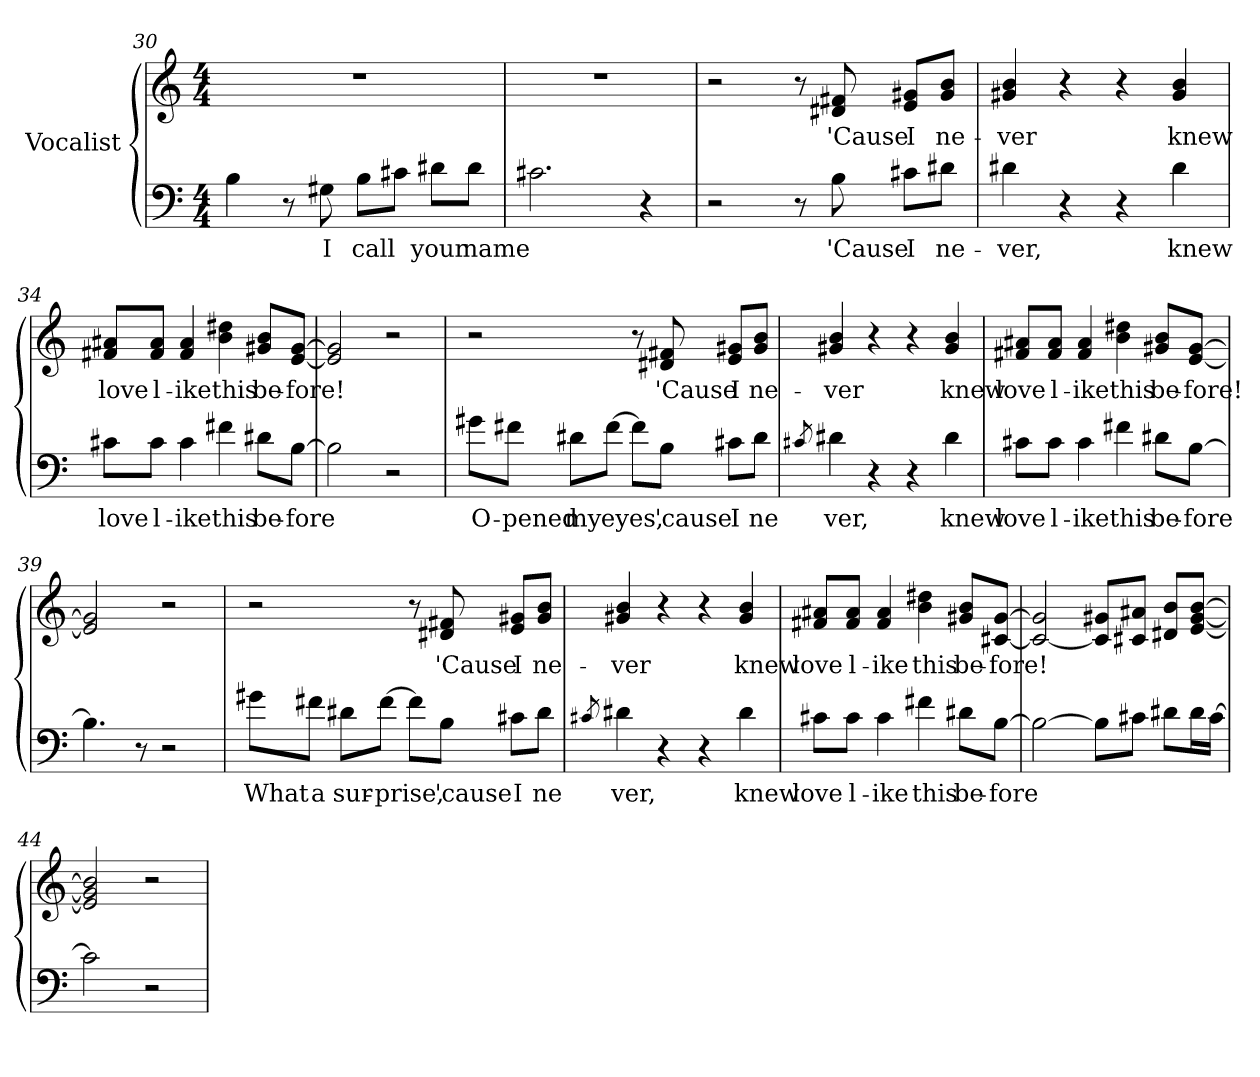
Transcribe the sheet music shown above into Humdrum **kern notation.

**kern	**text	**kern	**text
*part1	*part1	*part1	*part1
*staff2	*staff2	*staff1	*staff1
*I"Vocalist	*	*	*
*clefF4	*	*clefG2	*
*M4/4	*	*M4/4	*
=30	=30	=30	=30
4B	_	1r	.
8r	.	.	.
8G#X	I	.	.
8B\L	call	.	.
8c#X\J	_	.	.
8d#X\L	your	.	.
8d#\J	name	.	.
=31	=31	=31	=31
2.c#X	_	1r	.
4r	.	.	.
=32	=32	=32	=32
2r	.	2r	.
8r	.	8r	.
8B	'Cause	8d#X 8f#X	'Cause
8c#X\L	I	8e/ 8g#X/L	I
8d#X\J	ne-	8g#/ 8b/J	ne-
=33	=33	=33	=33
4d#X	-ver,	4g#X 4b	-ver
4r	.	4r	.
4r	.	4r	.
4d#	knew	4g# 4b	knew
=34	=34	=34	=34
8c#X\L	love	8f#X/ 8a#X/L	love
8c#\J	l-	8f#/ 8a#/J	l-
4c#	-ike	4f# 4a#	-ike
4f#X	this	4b 4dd#X	this
8d#X\L	be-	8g#X/ 8b/L	be-
[8B\J	-fore	[8e/ [8g#/J	-fore!
=35	=35	=35	=35
2B]	_	2e] 2g#]	_
2r	.	2r	.
=36	=36	=36	=36
8g#X\L	O-	2r	.
8f#X\J	-pened	.	.
8d#X\L	my	.	.
[8f#\J	eyes,	.	.
8f#\L]	_	8r	.
8B\J	'cause	8d#X 8f#X	'Cause
8c#X\L	I	8e/ 8g#X/L	I
8d#\J	ne-	8g#/ 8b/J	ne-
=37	=37	=37	=37
8qc#X	_	.	.
4d#X	-ver,	4g#X 4b	-ver
4r	.	4r	.
4r	.	4r	.
4d#	knew	4g# 4b	knew
=38	=38	=38	=38
8c#X\L	love	8f#X/ 8a#X/L	love
8c#\J	l-	8f#/ 8a#/J	l-
4c#	-ike	4f# 4a#	-ike
4f#X	this	4b 4dd#X	this
8d#X\L	be-	8g#X/ 8b/L	be-
[8B\J	-fore	[8e/ [8g#/J	-fore!
=39	=39	=39	=39
4.B]	_	2e] 2g#]	_
8r	.	.	.
2r	.	2r	.
=40	=40	=40	=40
8g#X\L	What	2r	.
8f#X\J	a	.	.
8d#X\L	sur-	.	.
[8f#\J	-prise,	.	.
8f#\L]	_	8r	.
8B\J	'cause	8d#X 8f#X	'Cause
8c#X\L	I	8e/ 8g#X/L	I
8d#\J	ne-	8g#/ 8b/J	ne-
=41	=41	=41	=41
8qc#X	_	.	.
4d#X	-ver,	4g#X 4b	-ver
4r	.	4r	.
4r	.	4r	.
4d#	knew	4g# 4b	knew
=42	=42	=42	=42
8c#X\L	love	8f#X/ 8a#X/L	love
8c#\J	l-	8f#/ 8a#/J	l-
4c#	-ike	4f# 4a#	-ike
4f#X	this	4b 4dd#X	this
8d#X\L	be-	8g#X/ 8b/L	be-
[8B\J	-fore	[8c#X/ [8g#/J	-fore!
=43	=43	=43	=43
2B_	_	2c#_ 2g#]	_
8B\L]	_	8c#]/ 8g#X/L	_
8c#X\J	_	8c#X/ 8a#X/J	_
8d#X\L	_	8d#X/ 8b/L	_
16d#\L	_	[8e/ [8g#/ [8b/J	_
[16c#\JJ	_	.	.
=44	=44	=44	=44
2c#]	_	2e] 2g#] 2b]	_
2r	.	2r	.
=	=	=	=
*-	*-	*-	*-
